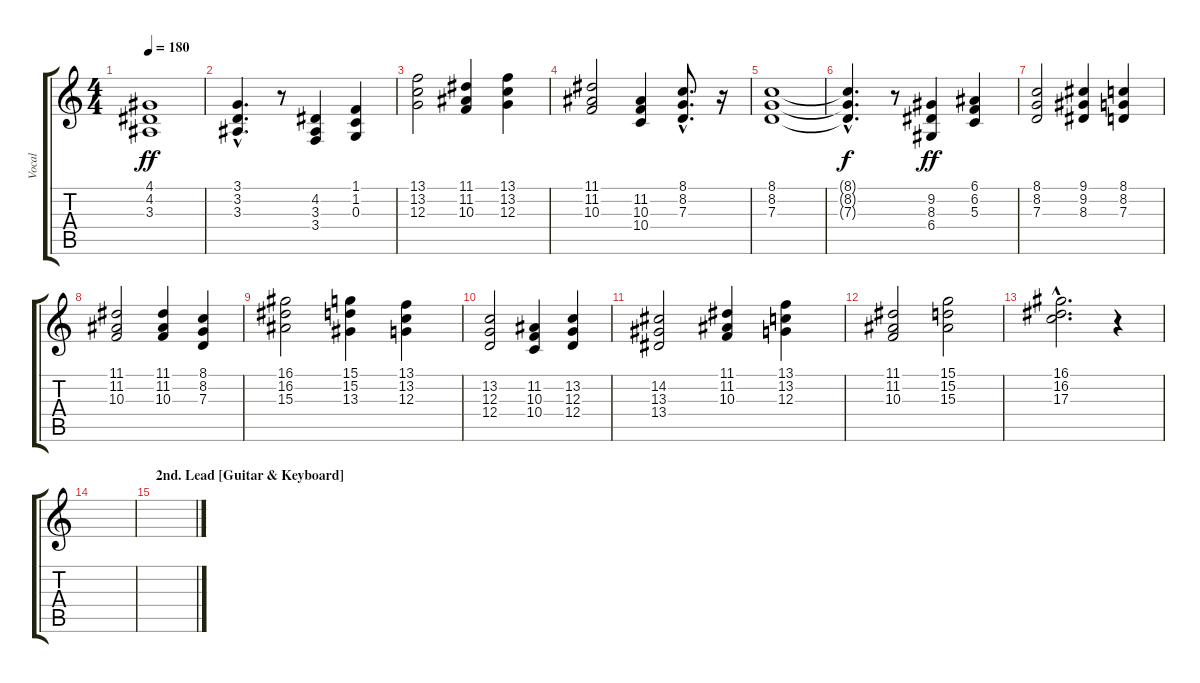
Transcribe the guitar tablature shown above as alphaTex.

\track ("Vocal" "Vocal") {instrument trumpet}
\staff {score tabs}
\tuning (E4 B3 G3 D3 A2 E2) {hide}
\ts (4 4)
\tempo 180
\clef g2
\ks c
(4.1 4.2 3.3).1{dy ff} |
(3.1{hac} 3.2{hac} 3.3{hac}).4{d} r.8 (4.2 3.3 3.4).4 (1.1 1.2 0.3).4 |
(13.1 13.2 12.3).2 (11.1 11.2 10.3).4 (13.1 13.2 12.3).4 |
(11.1 11.2 10.3).2 (11.2 10.3 10.4).4 (8.1{hac} 8.2{hac} 7.3{hac}).8{d} r.16 |
(8.1 8.2 7.3).1 |
(8.1{hac t} 8.2{hac t} 7.3{hac t}).4{d dy f} r.8 (9.2 8.3 6.4).4{dy ff} (6.1 6.2 5.3).4 |
(8.1 8.2 7.3).2 (9.1 9.2 8.3).4 (8.1 8.2 7.3).4 |
(11.1 11.2 10.3).2 (11.1 11.2 10.3).4 (8.1 8.2 7.3).4 |
(16.1 16.2 15.3).2 (15.1 15.2 13.3).4 (13.1 13.2 12.3).4 |
(13.2 12.3 12.4).2 (11.2 10.3 10.4).4 (13.2 12.3 12.4).4 |
(14.2 13.3 13.4).2 (11.1 11.2 10.3).4 (13.1 13.2 12.3).4 |
(11.1 11.2 10.3).2 (15.1 15.2 15.3).2 |
(16.1{hac} 16.2{hac} 17.3{hac}).2{d} r.4 |
|
\section ("" "2nd. Lead [Guitar & Keyboard]")
